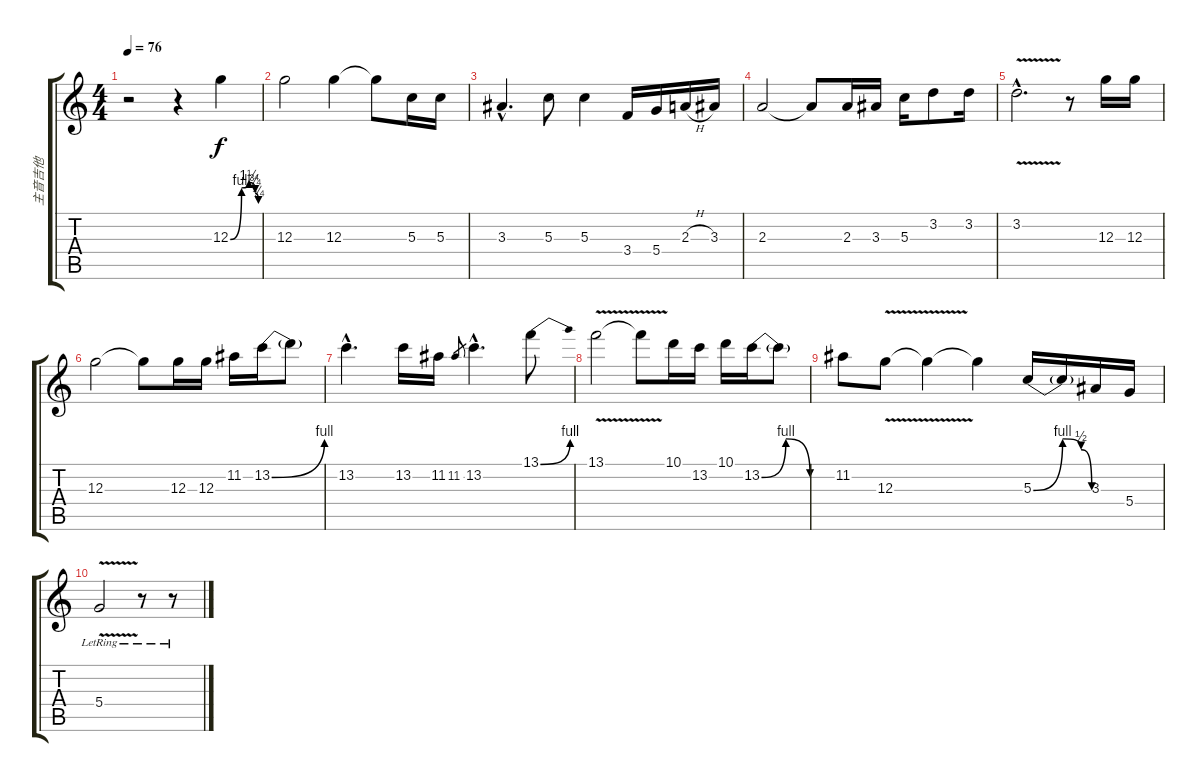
\track ("主音吉他" "主音吉他") {instrument overdrivenguitar}
\staff {score tabs}
\tuning (E4 B3 G3 D3 A2 E2) {hide}
\ts (4 4)
\tempo 76
\clef g2
\ks c
r.2{dy f instrument overdrivenguitar} r.4 12.3{be (custom 0 0 24 4 40 5 53 3 60 1)}.4 |
12.3.2 12.3.4 12.3{t}.8 5.3.16 5.3.16 |
3.3{hac}.4{d} 5.3.8 5.3.4 3.4.16 5.4.16 2.3{h}.16 3.3.16 |
2.3.2 2.3{t}.8 2.3.16 3.3.16 5.3.16 3.2.8 3.2.16 |
3.2{v hac}.2{d} r.8 12.3.16 12.3.16 |
12.3.2 12.3{t}.8 12.3.16 12.3.16 11.2.16 13.2{be (bend 0 0 60 4)}.16 13.2{t}.8 |
13.2{hac}.4{d} 13.2.16 11.2.16 11.2.8{gr} 13.2{hac}.4{d} 13.1{be (bend 0 0 60 4)}.8 |
13.1{v}.2 13.1{t}.8 10.1.16 13.2.16 10.1.16 13.2{be (bendrelease 0 0 30 4 30 4 60 0)}.16 13.2{t}.8 |
11.2.8 12.3{v}.8 12.3{t}.4 12.3{t}.4 5.3{be (custom 0 0 30 4 49 2 60 0)}.16 5.3{t}.16 3.3.16 5.4.16 |
5.4{v lr}.2 r.8 r.8
